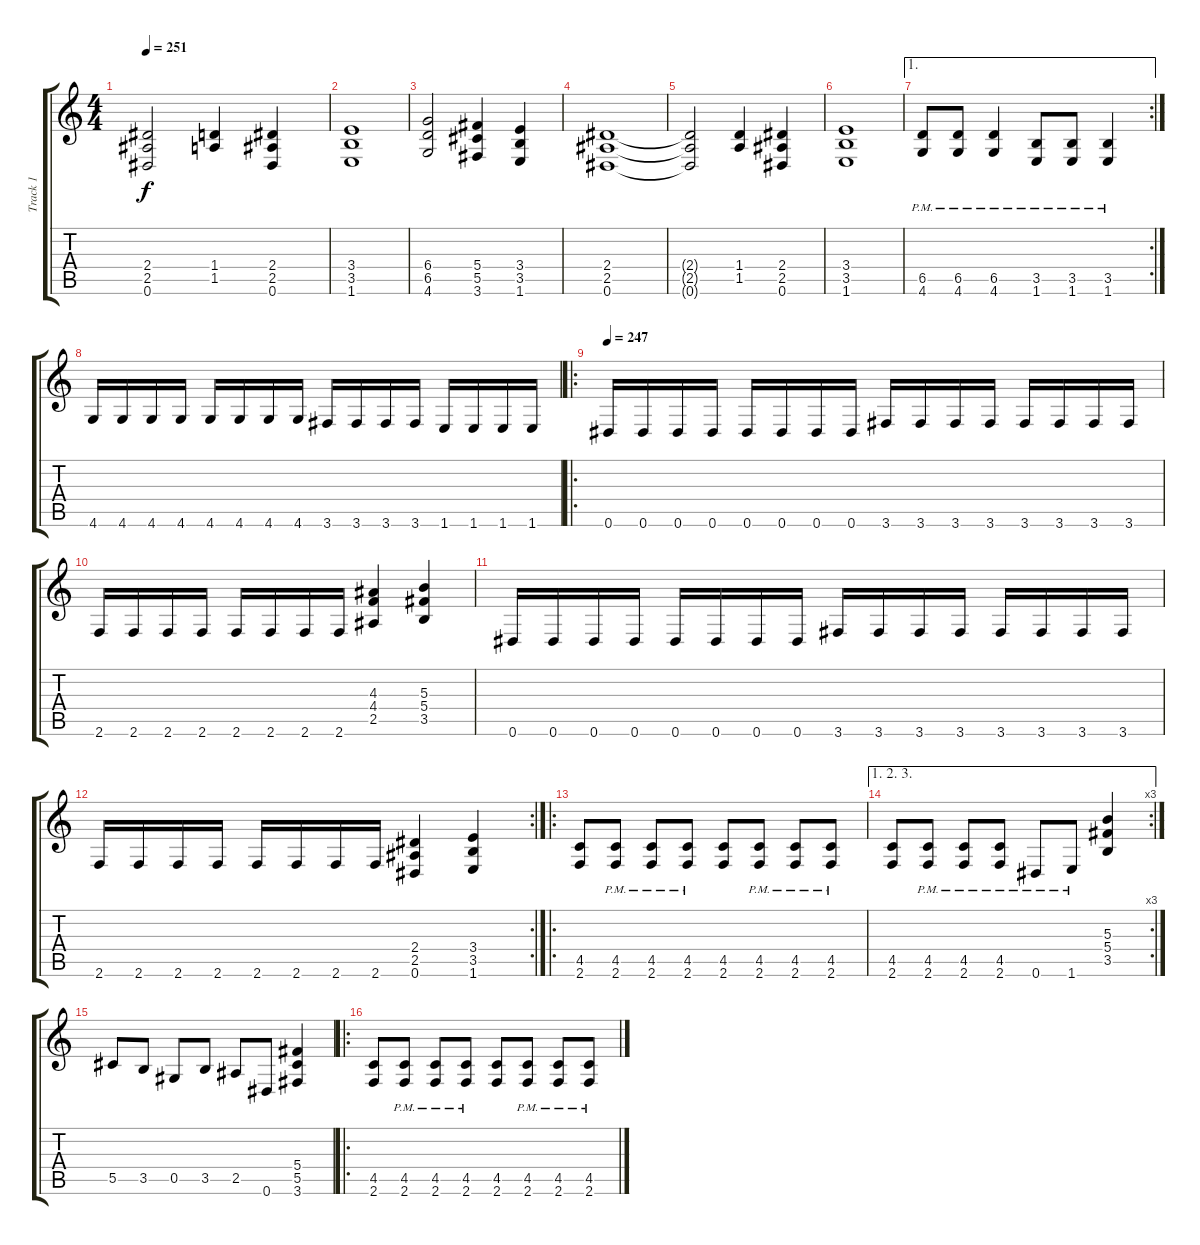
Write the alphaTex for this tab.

\track ("Track 1" "Track 1") {instrument distortionguitar}
\staff {score tabs}
\tuning (Eb4 Bb3 Gb3 Db3 Ab2 Eb2) {hide}
\ts (4 4)
\tempo 251
\clef g2
\ks c
(2.4{t} 2.5{t} 0.6{t}).2{dy f} (1.4 1.5).4 (2.4 2.5 0.6).4 |
(3.4 3.5 1.6).1 |
(6.4 6.5 4.6).2 (5.4 5.5 3.6).4 (3.4 3.5 1.6).4 |
(2.4 2.5 0.6).1 |
(2.4{t} 2.5{t} 0.6{t}).2 (1.4 1.5).4 (2.4 2.5 0.6).4 |
(3.4 3.5 1.6).1 |
\ae 1
\rc 2
(6.5{pm} 4.6{pm}).8 (6.5{pm} 4.6{pm}).8 (6.5{pm} 4.6{pm}).4 (3.5{pm} 1.6{pm}).8 (3.5{pm} 1.6{pm}).8 (3.5{pm} 1.6{pm}).4 |
4.6.16 4.6.16 4.6.16 4.6.16 4.6.16 4.6.16 4.6.16 4.6.16 3.6.16 3.6.16 3.6.16 3.6.16 1.6.16 1.6.16 1.6.16 1.6.16 |
\ro
\tempo 247
0.6.16 0.6.16 0.6.16 0.6.16 0.6.16 0.6.16 0.6.16 0.6.16 3.6.16 3.6.16 3.6.16 3.6.16 3.6.16 3.6.16 3.6.16 3.6.16 |
2.6.16 2.6.16 2.6.16 2.6.16 2.6.16 2.6.16 2.6.16 2.6.16 (4.3 4.4 2.5).4 (5.3 5.4 3.5).4 |
0.6.16 0.6.16 0.6.16 0.6.16 0.6.16 0.6.16 0.6.16 0.6.16 3.6.16 3.6.16 3.6.16 3.6.16 3.6.16 3.6.16 3.6.16 3.6.16 |
\rc 2
2.6.16 2.6.16 2.6.16 2.6.16 2.6.16 2.6.16 2.6.16 2.6.16 (2.4 2.5 0.6).4 (3.4 3.5 1.6).4 |
\ro
(4.5 2.6).8 (4.5{pm} 2.6{pm}).8 (4.5{pm} 2.6{pm}).8 (4.5{pm} 2.6{pm}).8 (4.5 2.6).8 (4.5{pm} 2.6{pm}).8 (4.5{pm} 2.6{pm}).8 (4.5{pm} 2.6{pm}).8 |
\ae (1 2 3)
\rc 3
(4.5 2.6).8 (4.5{pm} 2.6{pm}).8 (4.5{pm} 2.6{pm}).8 (4.5{pm} 2.6{pm}).8 0.6{pm}.8 1.6{pm}.8 (5.3 5.4 3.5).4 |
5.5.8 3.5.8 0.5.8 3.5.8 2.5.8 0.6.8 (5.4 5.5 3.6).4 |
\ro
(4.5 2.6).8 (4.5{pm} 2.6{pm}).8 (4.5{pm} 2.6{pm}).8 (4.5{pm} 2.6{pm}).8 (4.5 2.6).8 (4.5{pm} 2.6{pm}).8 (4.5{pm} 2.6{pm}).8 (4.5{pm} 2.6{pm}).8
